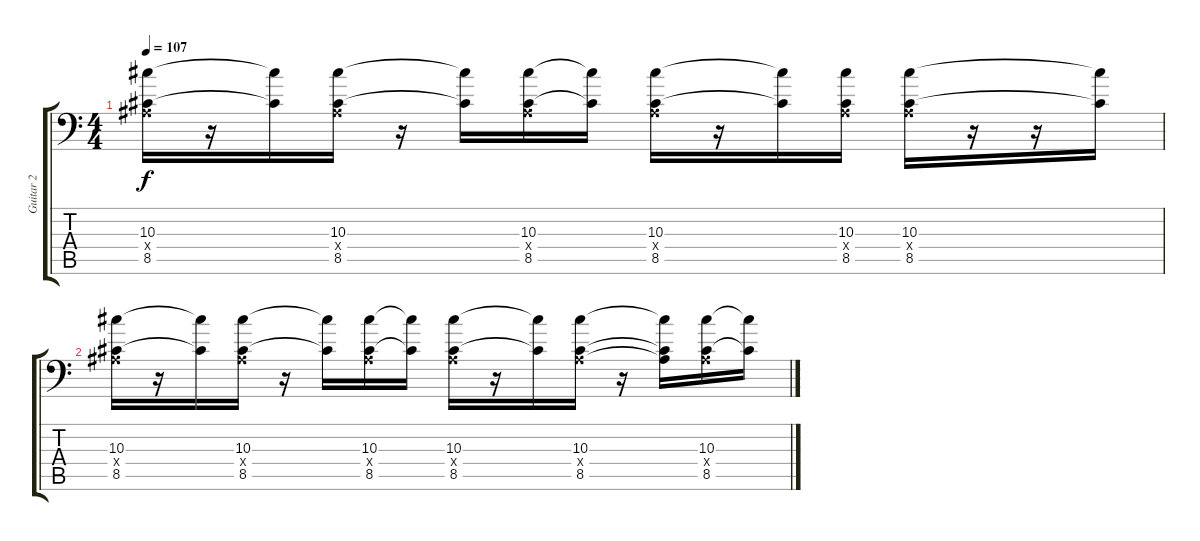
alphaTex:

\track ("Guitar 2" "Guitar 2") {instrument distortionguitar}
\staff {score tabs}
\tuning (C4 G3 Eb3 Bb2 F2 Bb1) {hide}
\ts (4 4)
\tempo 107
\clef f4
\ks c
(10.3 0.4{x} 8.5).16{dy f} r.16 (10.3{t} 8.5{t}).16 (10.3 0.4{x} 8.5).16 r.16 (10.3{t} 8.5{t}).16 (10.3 0.4{x} 8.5).16 (10.3{t} 8.5{t}).16 (10.3 0.4{x} 8.5).16 r.16 (10.3{t} 8.5{t}).16 (10.3 0.4{x} 8.5).16 (10.3 0.4{x} 8.5).16 r.16 r.16 (10.3{t} 8.5{t}).16 |
(10.3 0.4{x} 8.5).16 r.16 (10.3{t} 8.5{t}).16 (10.3 0.4{x} 8.5).16 r.16 (10.3{t} 8.5{t}).16 (10.3 0.4{x} 8.5).16 (10.3{t} 8.5{t}).16 (10.3 0.4{x} 8.5).16 r.16 (10.3{t} 8.5{t}).16 (10.3 0.4{x} 8.5).16 r.16 (10.3{t} 0.4{t} 8.5{t}).16 (10.3 0.4{x} 8.5).16 (10.3{t} 8.5{t}).16
